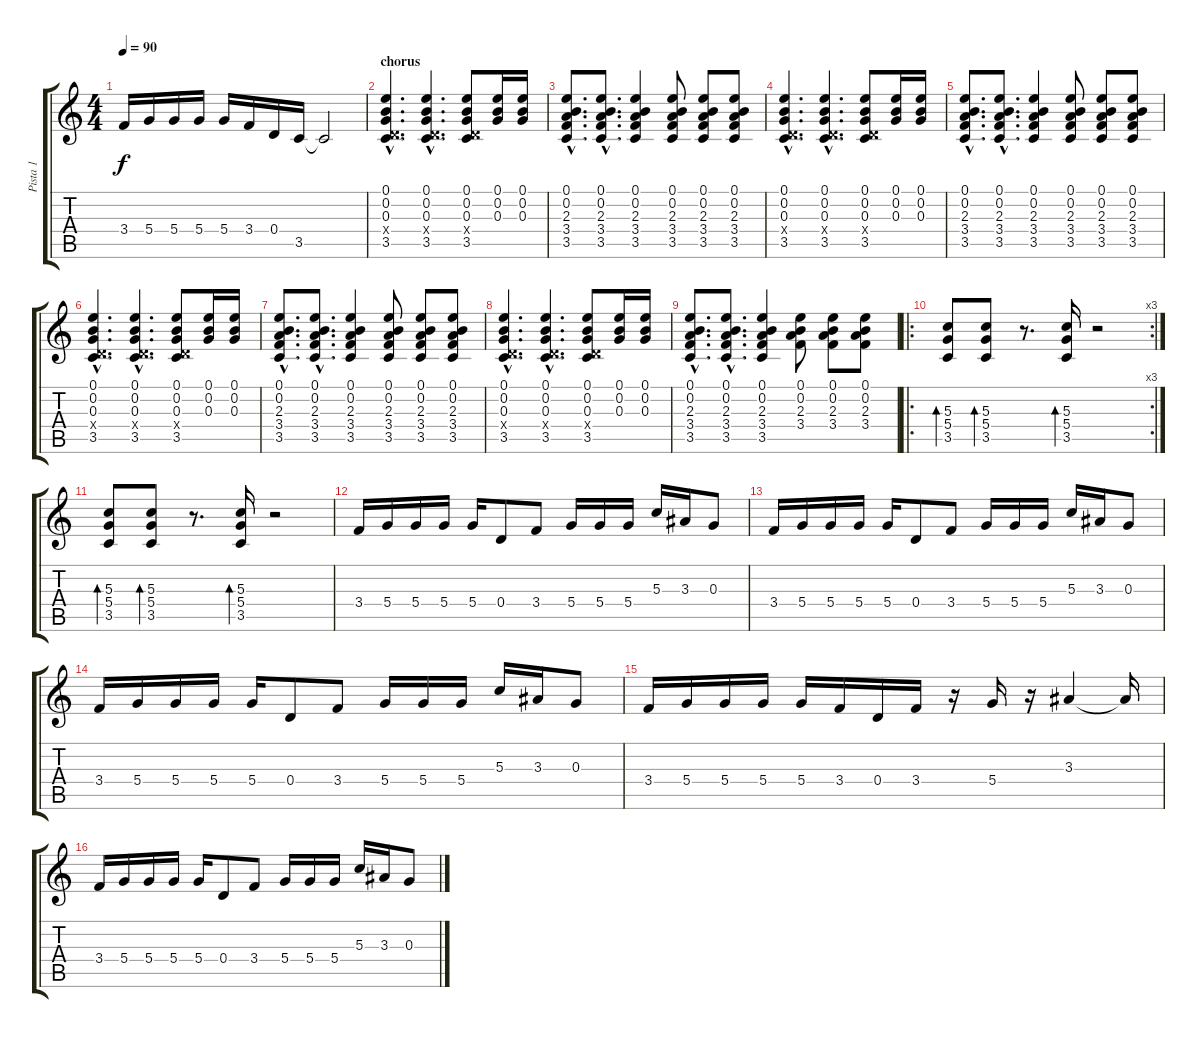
\track ("Pista 1" "Pista 1") {instrument electricguitarmuted}
\staff {score tabs}
\tuning (E4 B3 G3 D3 A2 E2) {hide}
\ts (4 4)
\tempo 90
\clef g2
\ks c
3.4.16{dy f} 5.4.16 5.4.16 5.4.16 5.4.16 3.4.16{instrument electricguitarclean} 0.4.16 3.5.16 3.5{t}.2 |
\section ("" "chorus")
(0.1{hac} 0.2{hac} 0.3{hac} 0.4{hac x} 3.5{hac}).4{d} (0.1{hac} 0.2{hac} 0.3{hac} 0.4{hac x} 3.5{hac}).4{d} (0.1 0.2 0.3 0.4{x} 3.5).8 (0.1 0.2 0.3).16 (0.1 0.2 0.3).16 |
(0.1{hac} 0.2{hac} 2.3{hac} 3.4{hac} 3.5{hac}).8{d} (0.1{hac} 0.2{hac} 2.3{hac} 3.4{hac} 3.5{hac}).8{d} (0.1 0.2 2.3 3.4 3.5).4 (0.1 0.2 2.3 3.4 3.5).8 (0.1 0.2 2.3 3.4 3.5).8 (0.1 0.2 2.3 3.4 3.5).8 |
(0.1{hac} 0.2{hac} 0.3{hac} 0.4{hac x} 3.5{hac}).4{d} (0.1{hac} 0.2{hac} 0.3{hac} 0.4{hac x} 3.5{hac}).4{d} (0.1 0.2 0.3 0.4{x} 3.5).8 (0.1 0.2 0.3).16 (0.1 0.2 0.3).16 |
(0.1{hac} 0.2{hac} 2.3{hac} 3.4{hac} 3.5{hac}).8{d} (0.1{hac} 0.2{hac} 2.3{hac} 3.4{hac} 3.5{hac}).8{d} (0.1 0.2 2.3 3.4 3.5).4 (0.1 0.2 2.3 3.4 3.5).8 (0.1 0.2 2.3 3.4 3.5).8 (0.1 0.2 2.3 3.4 3.5).8 |
(0.1{hac} 0.2{hac} 0.3{hac} 0.4{hac x} 3.5{hac}).4{d} (0.1{hac} 0.2{hac} 0.3{hac} 0.4{hac x} 3.5{hac}).4{d} (0.1 0.2 0.3 0.4{x} 3.5).8 (0.1 0.2 0.3).16 (0.1 0.2 0.3).16 |
(0.1{hac} 0.2{hac} 2.3{hac} 3.4{hac} 3.5{hac}).8{d} (0.1{hac} 0.2{hac} 2.3{hac} 3.4{hac} 3.5{hac}).8{d} (0.1 0.2 2.3 3.4 3.5).4 (0.1 0.2 2.3 3.4 3.5).8 (0.1 0.2 2.3 3.4 3.5).8 (0.1 0.2 2.3 3.4 3.5).8 |
(0.1{hac} 0.2{hac} 0.3{hac} 0.4{hac x} 3.5{hac}).4{d} (0.1{hac} 0.2{hac} 0.3{hac} 0.4{hac x} 3.5{hac}).4{d} (0.1 0.2 0.3 0.4{x} 3.5).8 (0.1 0.2 0.3).16 (0.1 0.2 0.3).16 |
(0.1{hac} 0.2{hac} 2.3{hac} 3.4{hac} 3.5{hac}).8{d} (0.1{hac} 0.2{hac} 2.3{hac} 3.4{hac} 3.5{hac}).8{d} (0.1 0.2 2.3 3.4 3.5).4 (0.1 0.2 2.3 3.4).8 (0.1 0.2 2.3 3.4).8 (0.1 0.2 2.3 3.4).8 |
\ro
\rc 3
(5.3 5.4 3.5).8{bd 60} (5.3 5.4 3.5).8{bd 60} r.8{d} (5.3 5.4 3.5).16{bd 60} r.2 |
(5.3 5.4 3.5).8{bd 60} (5.3 5.4 3.5).8{bd 60} r.8{d} (5.3 5.4 3.5).16{bd 60} r.2 |
3.4.16{instrument electricguitarmuted} 5.4.16 5.4.16 5.4.16 5.4.16 0.4.8 3.4.8 5.4.16 5.4.16 5.4.16 5.3.16 3.3.16 0.3.8 |
3.4.16{instrument electricguitarmuted} 5.4.16 5.4.16 5.4.16 5.4.16 0.4.8 3.4.8 5.4.16 5.4.16 5.4.16 5.3.16 3.3.16 0.3.8 |
3.4.16{instrument electricguitarmuted} 5.4.16 5.4.16 5.4.16 5.4.16 0.4.8 3.4.8 5.4.16 5.4.16 5.4.16 5.3.16 3.3.16 0.3.8 |
3.4.16 5.4.16 5.4.16 5.4.16 5.4.16 3.4.16 0.4.16 3.4.16 r.16 5.4.16 r.16 3.3.4{instrument electricguitarclean} 3.3{t}.16 |
3.4.16{instrument electricguitarmuted} 5.4.16 5.4.16 5.4.16 5.4.16 0.4.8 3.4.8 5.4.16 5.4.16 5.4.16 5.3.16 3.3.16 0.3.8
